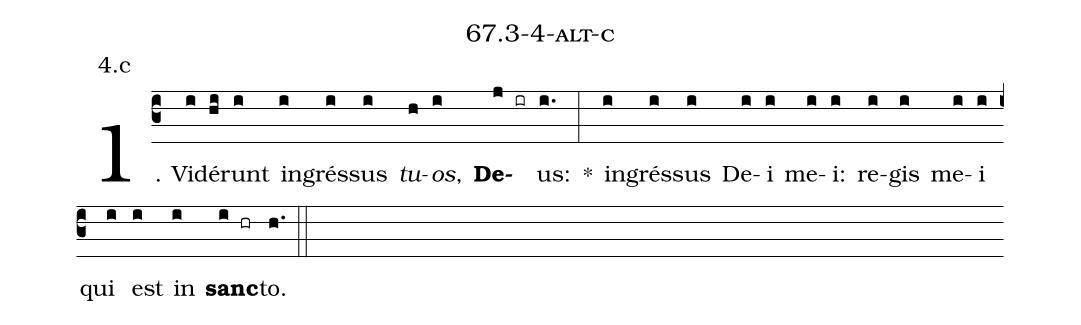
name: 67.3-4-alt-c;
annotation: 4.c;
%%
(c3)1. Vi(i)dé(hi)runt(i) in(i)grés(i)sus(i) <i>tu</i>(h)<i>os</i>,(i) <b>De</b>(j ir)us:(i.) *(:) in(i)grés(i)sus(i) De(i)i(i) me(i)i:(i) re(i)gis(i) me(i)i(i) qui(i) est(i) in(i) <b>sanc</b>(i hr)to.(h.) (::)


%E(i) u(i) o(i) u(i) a(i) e.(h.) (::)
